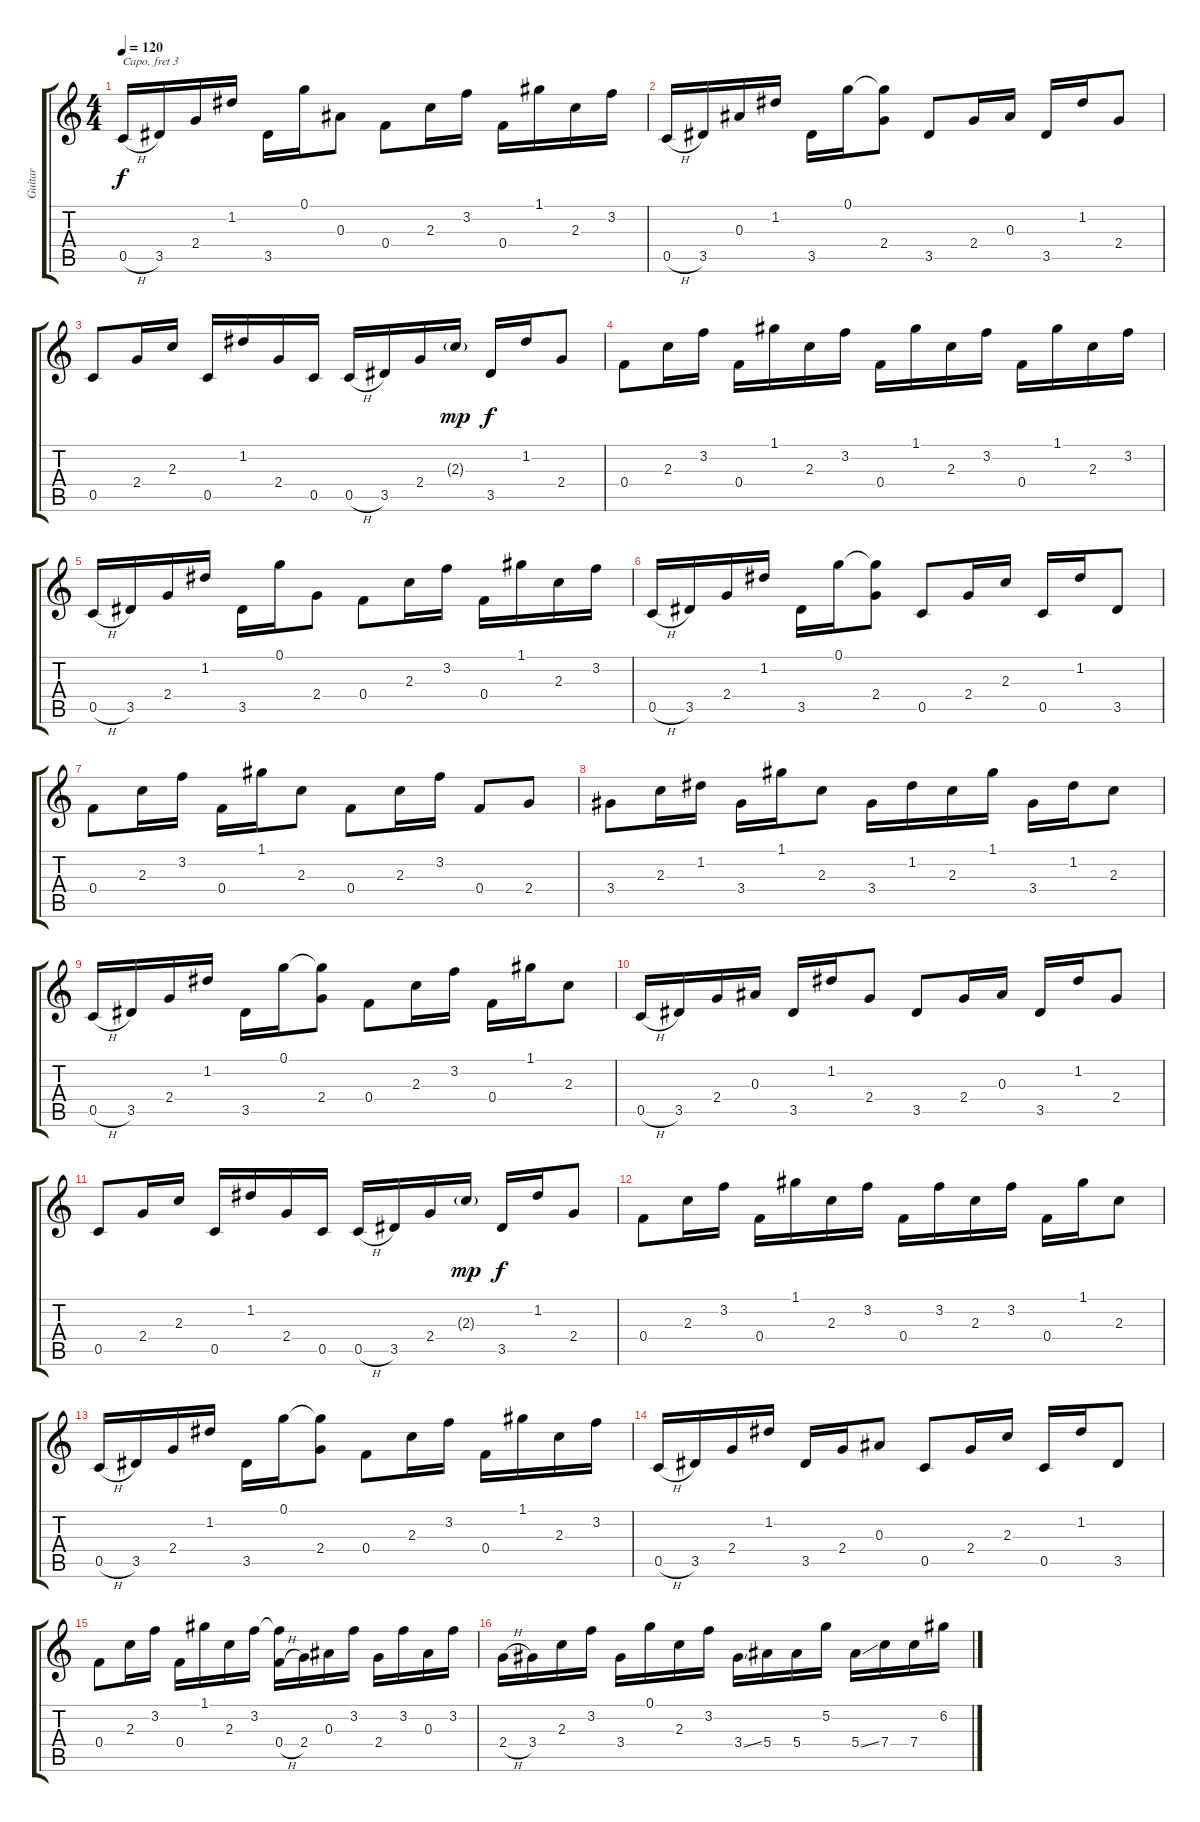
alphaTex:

\track ("Guitar" "Guitar") {instrument acousticguitarnylon}
\staff {score tabs}
\capo 3
\tuning (E4 B3 G3 D3 A2 E2) {hide}
\ts (4 4)
\tempo 120
\clef g2
\ks c
0.5{h}.16{dy f} 3.5.16 2.4.16 1.2.16 3.5.16 0.1.16 0.3.8 0.4.8 2.3.16 3.2.16 0.4.16 1.1.16 2.3.16 3.2.16 |
0.5{h}.16 3.5.16 0.3.16 1.2.16 3.5.16 0.1.16 (0.1{t} 2.4).8 3.5.8 2.4.16 0.3.16 3.5.16 1.2.16 2.4.8 |
0.5.8 2.4.16 2.3.16 0.5.16 1.2.16 2.4.16 0.5.16 0.5{h}.16 3.5.16 2.4.16 2.3{g}.16{dy mp} 3.5.16{dy f} 1.2.16 2.4.8 |
0.4.8 2.3.16 3.2.16 0.4.16 1.1.16 2.3.16 3.2.16 0.4.16 1.1.16 2.3.16 3.2.16 0.4.16 1.1.16 2.3.16 3.2.16 |
0.5{h}.16 3.5.16 2.4.16 1.2.16 3.5.16 0.1.16 2.4.8 0.4.8 2.3.16 3.2.16 0.4.16 1.1.16 2.3.16 3.2.16 |
0.5{h}.16 3.5.16 2.4.16 1.2.16 3.5.16 0.1.16 (0.1{t} 2.4).8 0.5.8 2.4.16 2.3.16 0.5.16 1.2.16 3.5.8 |
0.4.8 2.3.16 3.2.16 0.4.16 1.1.16 2.3.8 0.4.8 2.3.16 3.2.16 0.4.8 2.4.8 |
3.4.8 2.3.16 1.2.16 3.4.16 1.1.16 2.3.8 3.4.16 1.2.16 2.3.16 1.1.16 3.4.16 1.2.16 2.3.8 |
0.5{h}.16 3.5.16 2.4.16 1.2.16 3.5.16 0.1.16 (0.1{t} 2.4).8 0.4.8 2.3.16 3.2.16 0.4.16 1.1.16 2.3.8 |
0.5{h}.16 3.5.16 2.4.16 0.3.16 3.5.16 1.2.16 2.4.8 3.5.8 2.4.16 0.3.16 3.5.16 1.2.16 2.4.8 |
0.5.8 2.4.16 2.3.16 0.5.16 1.2.16 2.4.16 0.5.16 0.5{h}.16 3.5.16 2.4.16 2.3{g}.16{dy mp} 3.5.16{dy f} 1.2.16 2.4.8 |
0.4.8 2.3.16 3.2.16 0.4.16 1.1.16 2.3.16 3.2.16 0.4.16 3.2.16 2.3.16 3.2.16 0.4.16 1.1.16 2.3.8 |
0.5{h}.16 3.5.16 2.4.16 1.2.16 3.5.16 0.1.16 (0.1{t} 2.4).8 0.4.8 2.3.16 3.2.16 0.4.16 1.1.16 2.3.16 3.2.16 |
0.5{h}.16 3.5.16 2.4.16 1.2.16 3.5.16 2.4.16 0.3.8 0.5.8 2.4.16 2.3.16 0.5.16 1.2.16 3.5.8 |
0.4.8 2.3.16 3.2.16 0.4.16 1.1.16 2.3.16 3.2.16 (3.2{t} 0.4{h}).16 2.4.16 0.3.16 3.2.16 2.4.16 3.2.16 0.3.16 3.2.16 |
2.4{h}.16 3.4.16 2.3.16 3.2.16 3.4.16 0.1.16 2.3.16 3.2.16 3.4{ss}.16 5.4.16 5.4.16 5.2.16 5.4{ss}.16 7.4.16 7.4.16 6.2.16
